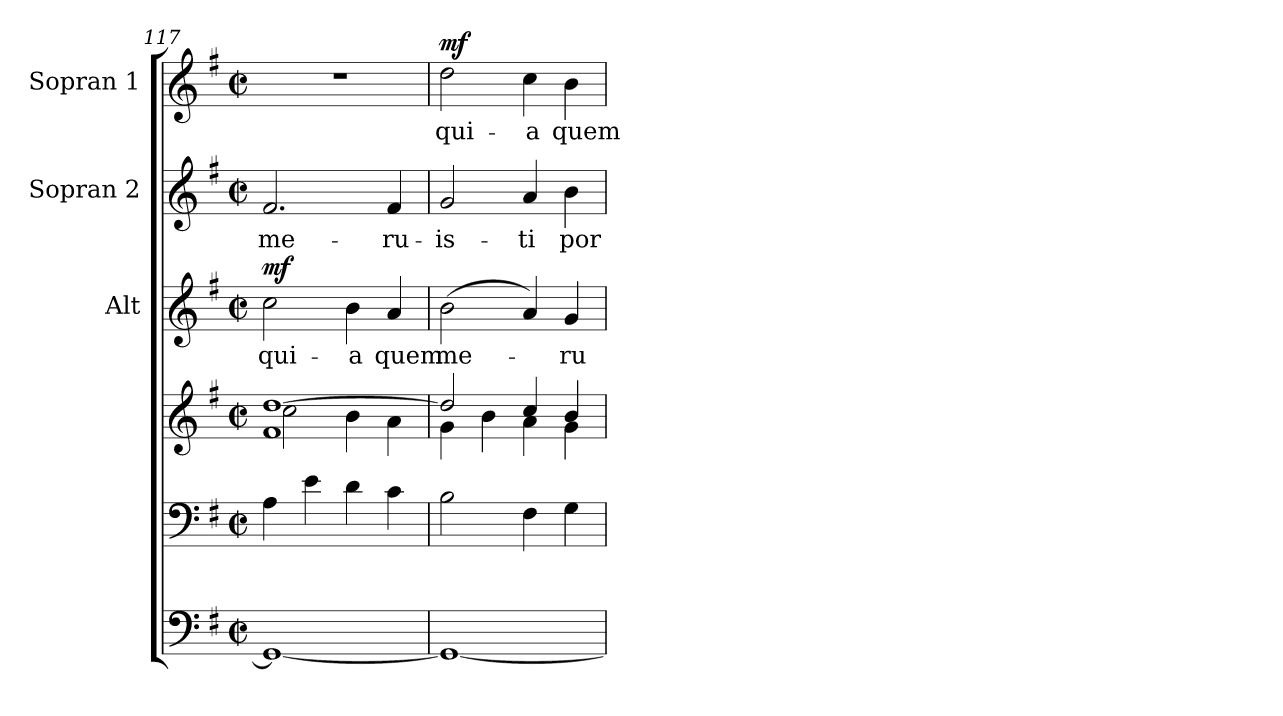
**kern	**kern	**kern	**kern	**text	**dynam	**kern	**text	**kern	**text	**dynam
*part5	*part4	*part4	*part3	*part3	*part3	*part2	*part2	*part1	*part1	*part1
*staff6	*staff5	*staff4	*staff3	*staff3	*staff3	*staff2	*staff2	*staff1	*staff1	*staff1
*	*	*	*I"Alt	*	*	*I"Sopran 2	*	*I"Sopran 1	*	*
*	*	*	*I'A.	*	*	*I'S. 2	*	*I'S. 1	*	*
*clefF4	*clefF4	*clefG2	*clefG2	*	*	*clefG2	*	*clefG2	*	*
*k[f#]	*k[f#]	*k[f#]	*k[f#]	*	*	*k[f#]	*	*k[f#]	*	*
*G:	*G:	*G:	*G:	*	*	*G:	*	*G:	*	*
*M2/2	*M2/2	*M2/2	*M2/2	*	*	*M2/2	*	*M2/2	*	*
*met(c|)	*met(c|)	*met(c|)	*met(c|)	*	*	*met(c|)	*	*met(c|)	*	*
=117	=117	=117	=117	=117	=117	=117	=117	=117	=117	=117
*	*	*^	*	*	*	*	*	*	*	*
!	!	!	!	!	!LO:LY:b	!LO:DY:a	!	!LO:LY:b	!	!	!
1GG_	4A\	1f# [>1dd	2cc\	2cc\	qui-	mf	2.f#/	me-	1r	.	.
.	4e\	.	.	.	.	.	.	.	.	.	.
!	!	!	!	!	!LO:LY:b	!	!	!	!	!	!
.	4d\	.	4b\	4b\	-a	.	.	.	.	.	.
!	!	!	!	!	!LO:LY:b	!	!	!LO:LY:b	!	!	!
.	4c\	.	4a\	4a/	quem	.	4f#/	-ru-	.	.	.
!!LO:LB:g=z
=118	=118	=118	=118	=118	=118	=118	=118	=118	=118	=118	=118
!	!	!	!	!	!LO:LY:b	!	!	!LO:LY:b	!	!LO:LY:b	!LO:DY:a
1GG_	2B\	2dd/]	4g\	(>2b\	me-	.	2g/	-is-	2dd\	qui-	mf
.	.	.	4b\	.	.	.	.	.	.	.	.
!	!	!	!	!	!	!	!	!LO:LY:b	!	!LO:LY:b	!
.	4F#\	4cc/	4a\	4a/)	.	.	4a/	-ti	4cc\	-a	.
!	!	!	!	!	!LO:LY:b	!	!	!LO:LY:b	!	!LO:LY:b	!
.	4G\	4b/	4g\	4g/	-ru-	.	4b\	por-	4b\	quem	.
*	*	*v	*v	*	*	*	*	*	*	*	*
=	=	=	=	=	=	=	=	=	=	=
*-	*-	*-	*-	*-	*-	*-	*-	*-	*-	*-
